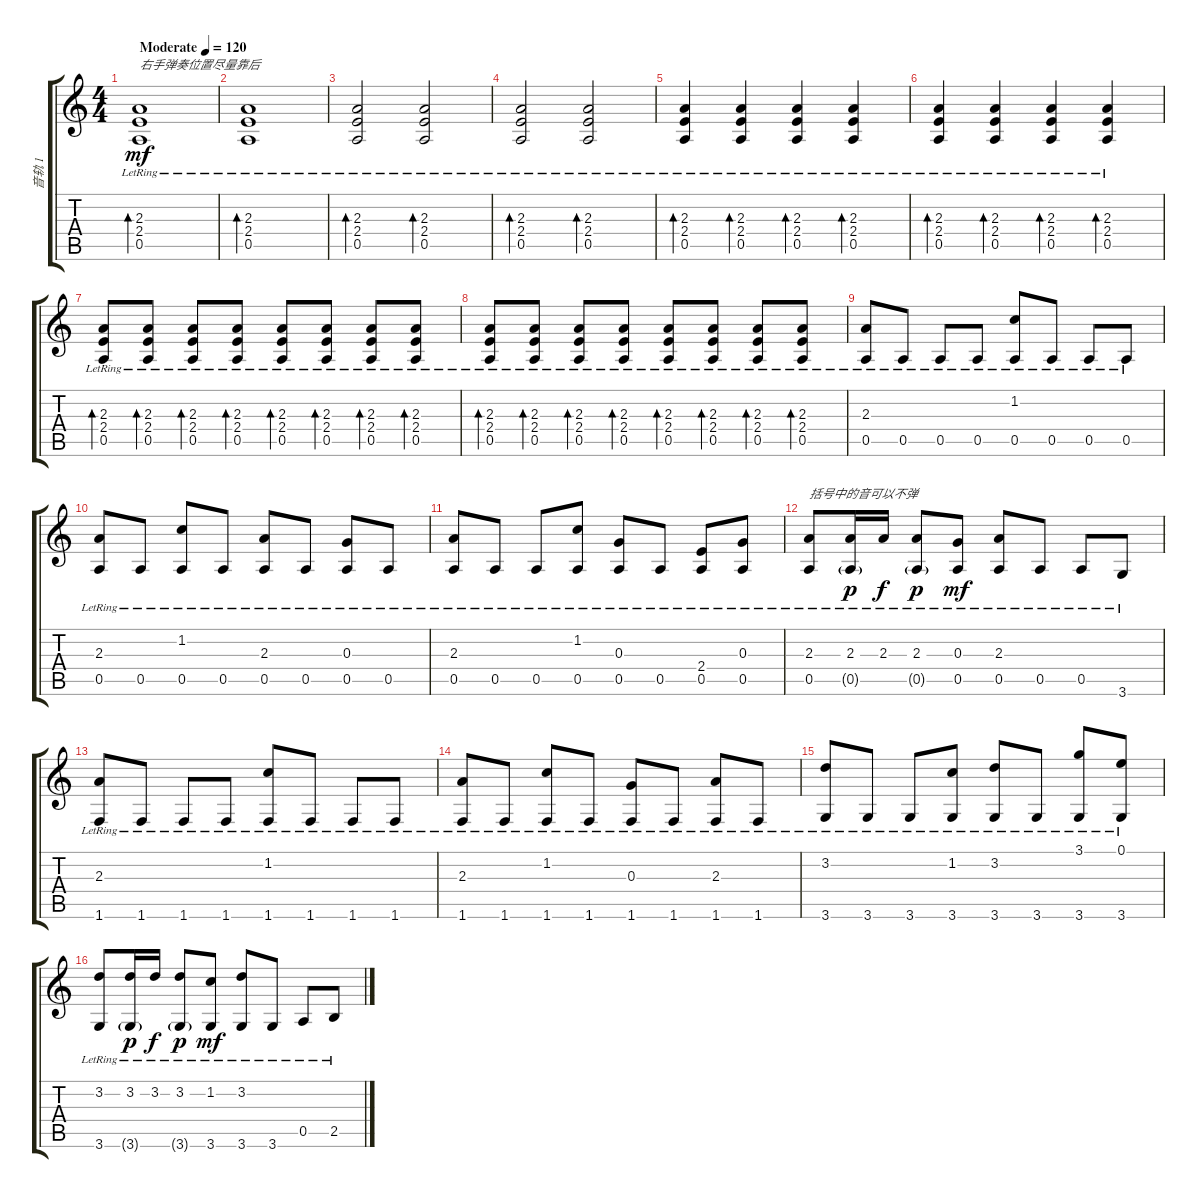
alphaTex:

\track ("音轨 1" "音轨 1") {instrument acousticguitarnylon}
\staff {score tabs}
\tuning (E4 B3 G3 D3 A2 E2) {hide}
\ts (4 4)
\tempo (120 "Moderate")
\clef g2
\ks c
(2.3{lr} 2.4{lr} 0.5{lr}).1{bd 60 txt "右手弹奏位置尽量靠后" dy mf volume 13 instrument acousticguitarnylon} |
(2.3{lr} 2.4{lr} 0.5{lr}).1{bd 60} |
(2.3{lr} 2.4{lr} 0.5{lr}).2{bd 60} (2.3{lr} 2.4{lr} 0.5{lr}).2{bd 60} |
(2.3{lr} 2.4{lr} 0.5{lr}).2{bd 60} (2.3{lr} 2.4{lr} 0.5{lr}).2{bd 60} |
(2.3{lr} 2.4{lr} 0.5{lr}).4{bd 60} (2.3{lr} 2.4{lr} 0.5{lr}).4{bd 60} (2.3{lr} 2.4{lr} 0.5{lr}).4{bd 60} (2.3{lr} 2.4{lr} 0.5{lr}).4{bd 60} |
(2.3{lr} 2.4{lr} 0.5{lr}).4{bd 60} (2.3{lr} 2.4{lr} 0.5{lr}).4{bd 60} (2.3{lr} 2.4{lr} 0.5{lr}).4{bd 60} (2.3{lr} 2.4{lr} 0.5{lr}).4{bd 60} |
(2.3{lr} 2.4{lr} 0.5{lr}).8{bd 60 volume 16} (2.3{lr} 2.4{lr} 0.5{lr}).8{bd 60} (2.3{lr} 2.4{lr} 0.5{lr}).8{bd 60} (2.3{lr} 2.4{lr} 0.5{lr}).8{bd 60} (2.3{lr} 2.4{lr} 0.5{lr}).8{bd 60} (2.3{lr} 2.4{lr} 0.5{lr}).8{bd 60} (2.3{lr} 2.4{lr} 0.5{lr}).8{bd 60} (2.3{lr} 2.4{lr} 0.5{lr}).8{bd 60} |
(2.3{lr} 2.4{lr} 0.5{lr}).8{bd 60} (2.3{lr} 2.4{lr} 0.5{lr}).8{bd 60} (2.3{lr} 2.4{lr} 0.5{lr}).8{bd 60} (2.3{lr} 2.4{lr} 0.5{lr}).8{bd 60} (2.3{lr} 2.4{lr} 0.5{lr}).8{bd 60} (2.3{lr} 2.4{lr} 0.5{lr}).8{bd 60} (2.3{lr} 2.4{lr} 0.5{lr}).8{bd 60} (2.3{lr} 2.4{lr} 0.5{lr}).8{bd 60} |
(2.3{lr} 0.5{lr}).8 0.5{lr}.8 0.5{lr}.8 0.5{lr}.8 (1.2{lr} 0.5{lr}).8 0.5{lr}.8 0.5{lr}.8 0.5{lr}.8 |
(2.3{lr} 0.5{lr}).8 0.5{lr}.8 (1.2{lr} 0.5{lr}).8 0.5{lr}.8 (2.3{lr} 0.5{lr}).8 0.5{lr}.8 (0.3{lr} 0.5{lr}).8 0.5{lr}.8 |
(2.3{lr} 0.5{lr}).8 0.5{lr}.8 0.5{lr}.8 (1.2{lr} 0.5{lr}).8 (0.3{lr} 0.5{lr}).8 0.5{lr}.8 (2.4{lr} 0.5{lr}).8 (0.3{lr} 0.5{lr}).8 |
(2.3{lr} 0.5{lr}).8{txt "括号中的音可以不弹"} (2.3{lr} 0.5{g lr}).16{dy p} 2.3{lr}.16{dy f} (2.3{lr} 0.5{g lr}).8{dy p} (0.3{lr} 0.5{lr}).8{dy mf} (2.3{lr} 0.5{lr}).8 0.5{lr}.8 0.5{lr}.8 3.6{lr}.8 |
(2.3{lr} 1.6{lr}).8 1.6{lr}.8 1.6{lr}.8 1.6{lr}.8 (1.2{lr} 1.6{lr}).8 1.6{lr}.8 1.6{lr}.8 1.6{lr}.8 |
(2.3{lr} 1.6{lr}).8 1.6{lr}.8 (1.2{lr} 1.6{lr}).8 1.6{lr}.8 (0.3{lr} 1.6{lr}).8 1.6{lr}.8 (2.3{lr} 1.6{lr}).8 1.6{lr}.8 |
(3.2{lr} 3.6{lr}).8 3.6{lr}.8 3.6{lr}.8 (1.2{lr} 3.6{lr}).8 (3.2{lr} 3.6{lr}).8 3.6{lr}.8 (3.1{lr} 3.6{lr}).8 (0.1{lr} 3.6{lr}).8 |
(3.2{lr} 3.6{lr}).8 (3.2{lr} 3.6{g lr}).16{dy p} 3.2{lr}.16{dy f} (3.2{lr} 3.6{g lr}).8{dy p} (1.2{lr} 3.6{lr}).8{dy mf} (3.2{lr} 3.6{lr}).8 3.6{lr}.8 0.5{lr}.8 2.5{lr}.8
